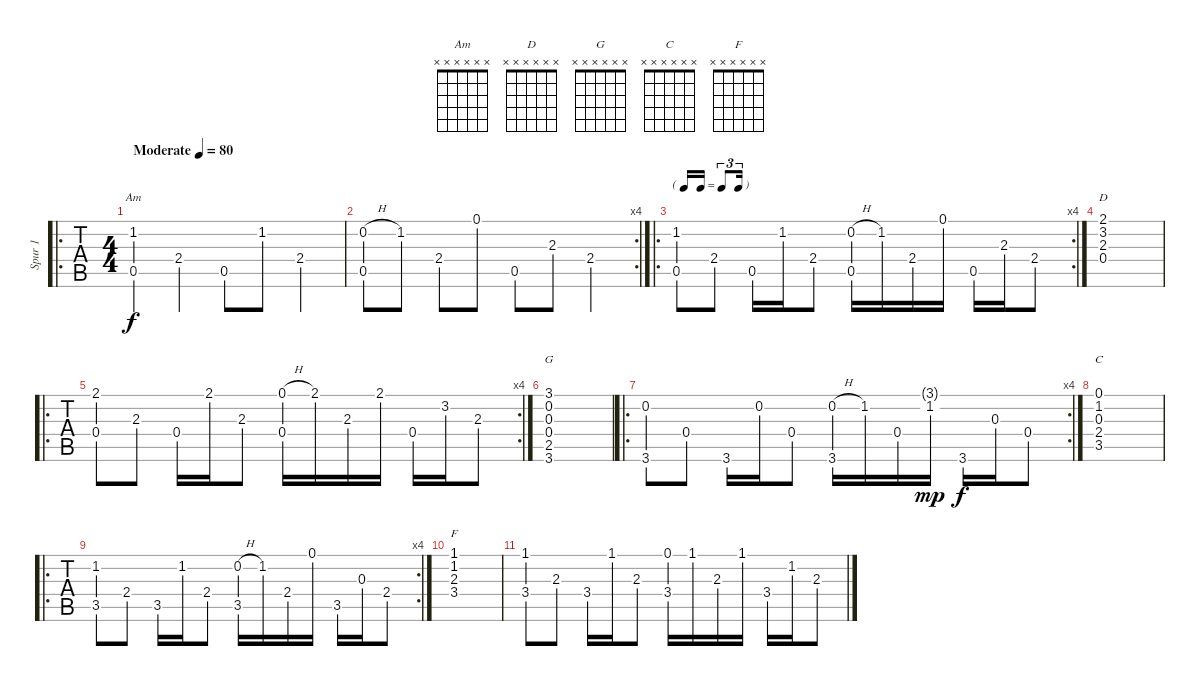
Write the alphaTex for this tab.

\track ("Spur 1" "Spur 1") {instrument acousticguitarnylon}
\staff {tabs}
\tuning (E4 B3 G3 D3 A2 E2) {hide}
\chord ("Am" x x x x x x)
\chord ("D" x x x x x x)
\chord ("G" x x x x x x)
\chord ("C" x x x x x x)
\chord ("F" x x x x x x)
\ro
\ts (4 4)
\tempo (80 "Moderate")
\clef g2
\ks c
(1.2{rf 3} 0.5{rf 1}).4{ch "Am" dy f instrument acousticguitarnylon} 2.4{rf 1}.4 0.5{rf 1}.8 1.2{rf 3}.8 2.4{rf 1}.4 |
\rc 4
(0.2{h rf 3} 0.5{rf 1}).8 1.2{rf 3}.8 2.4{rf 1}.8 0.1{rf 4}.8 0.5{rf 1}.8 2.3{rf 2}.8 2.4{rf 1}.4 |
\ro
\rc 4
\tf triplet16th
(1.2 0.5).8 2.4.8 0.5.16 1.2.16 2.4.8 (0.2{h} 0.5).16 1.2.16 2.4.16 0.1.16 0.5.16 2.3.16 2.4.8 |
(2.1 3.2 2.3 0.4).1{ch "D"} |
\ro
\rc 4
(2.1 0.4).8 2.3.8 0.4.16 2.1.16 2.3.8 (0.1{h} 0.4).16 2.1.16 2.3.16 2.1.16 0.4.16 3.2.16 2.3.8 |
(3.1 0.2 0.3 0.4 2.5 3.6).1{ch "G"} |
\ro
\rc 4
(0.2 3.6).8 0.4.8 3.6.16 0.2.16 0.4.8 (0.2{h} 3.6).16 1.2.16 0.4.16 (3.1{g} 1.2).16{dy mp} 3.6.16{dy f} 0.3.16 0.4.8 |
(0.1 1.2 0.3 2.4 3.5).1{ch "C"} |
\ro
\rc 4
(1.2 3.5).8 2.4.8 3.5.16 1.2.16 2.4.8 (0.2{h} 3.5).16 1.2.16 2.4.16 0.1.16 3.5.16 0.3.16 2.4.8 |
(1.1 1.2 2.3 3.4).1{ch "F"} |
(1.1 3.4).8 2.3.8 3.4.16 1.1.16 2.3.8 (0.1 3.4).16 1.1.16 2.3.16 1.1.16 3.4.16 1.2.16 2.3.8
